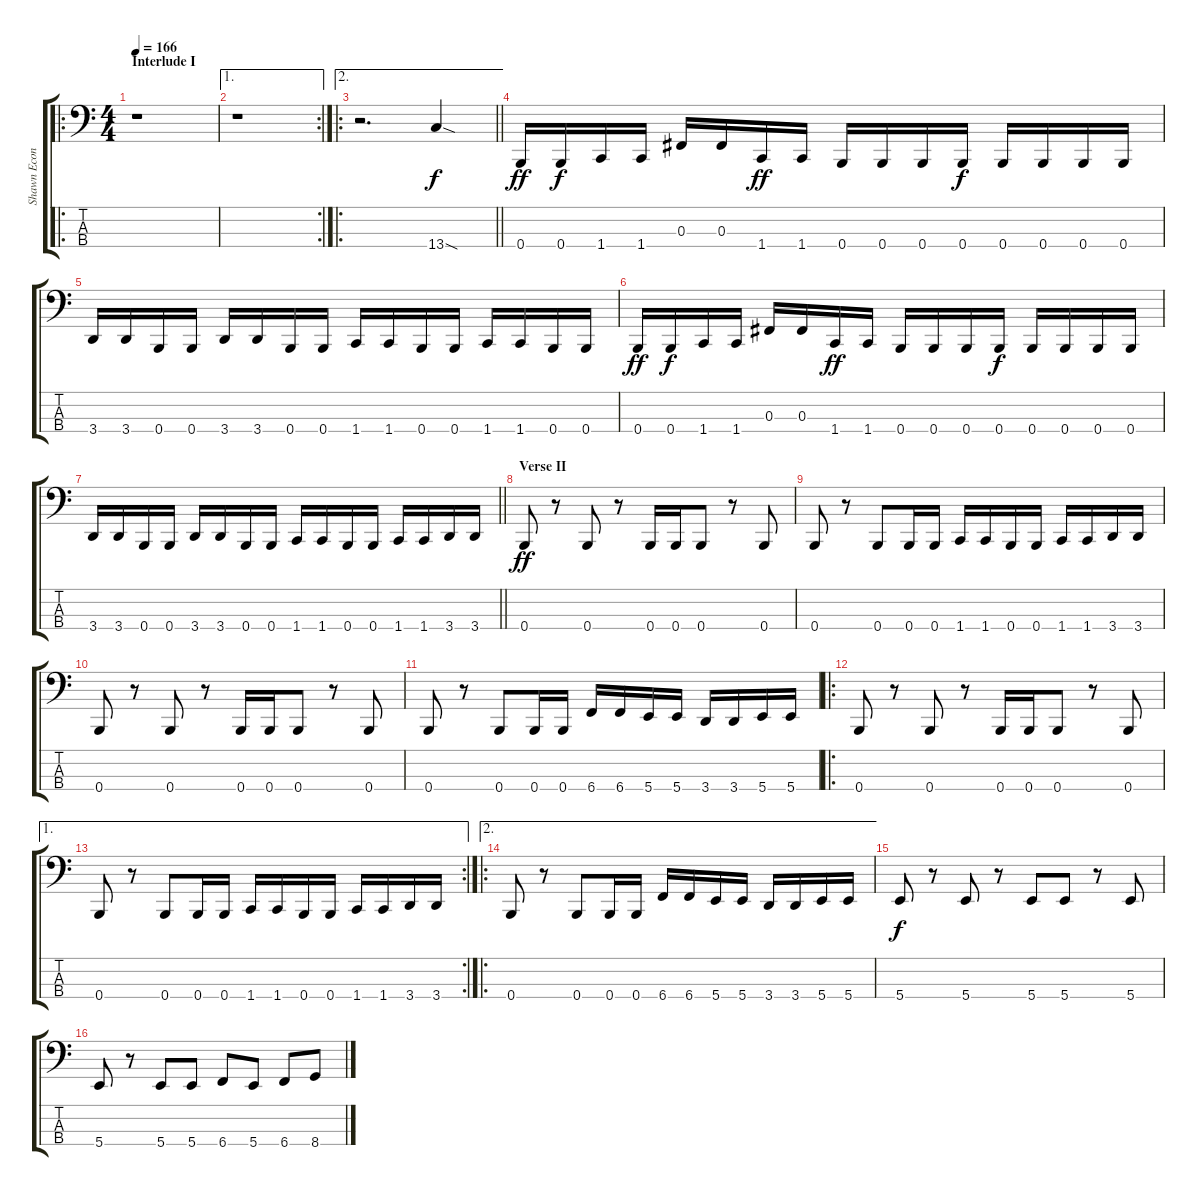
\track ("Shawn Economaki (Bass)" "Shawn Econ") {instrument electricbasspick}
\staff {score tabs}
\tuning (E2 B1 Gb1 B0) {hide}
\ro
\ts (4 4)
\section ("" "Interlude I")
\tempo 166
\clef f4
\ks c
r.1{dy f} |
\ae 1
\rc 2
r.1 |
\ae 2
\ro
\barLineRight lightlight
r.2{d} 13.4{sod}.4{volume 13} |
0.4.16{dy ff} 0.4.16{dy f} 1.4.16 1.4.16 0.3.16 0.3.16 1.4.16{dy ff} 1.4.16 0.4.16 0.4.16 0.4.16 0.4.16{dy f} 0.4.16 0.4.16 0.4.16 0.4.16 |
3.4.16 3.4.16 0.4.16 0.4.16 3.4.16 3.4.16 0.4.16 0.4.16 1.4.16 1.4.16 0.4.16 0.4.16 1.4.16 1.4.16 0.4.16 0.4.16 |
0.4.16{dy ff} 0.4.16{dy f} 1.4.16 1.4.16 0.3.16 0.3.16 1.4.16{dy ff} 1.4.16 0.4.16 0.4.16 0.4.16 0.4.16{dy f} 0.4.16 0.4.16 0.4.16 0.4.16 |
\barLineRight lightlight
3.4.16 3.4.16 0.4.16 0.4.16 3.4.16 3.4.16 0.4.16 0.4.16 1.4.16 1.4.16 0.4.16 0.4.16 1.4.16 1.4.16 3.4.16 3.4.16 |
\section ("" "Verse II")
0.4.8{dy ff volume 16} r.8 0.4.8 r.8 0.4.16 0.4.16 0.4.8 r.8 0.4.8 |
0.4.8 r.8 0.4.8 0.4.16 0.4.16 1.4.16 1.4.16 0.4.16 0.4.16 1.4.16 1.4.16 3.4.16 3.4.16 |
0.4.8 r.8 0.4.8 r.8 0.4.16 0.4.16 0.4.8 r.8 0.4.8 |
0.4.8 r.8 0.4.8 0.4.16 0.4.16 6.4.16 6.4.16 5.4.16 5.4.16 3.4.16 3.4.16 5.4.16 5.4.16 |
\ro
0.4.8 r.8 0.4.8 r.8 0.4.16 0.4.16 0.4.8 r.8 0.4.8 |
\ae 1
\rc 2
0.4.8 r.8 0.4.8 0.4.16 0.4.16 1.4.16 1.4.16 0.4.16 0.4.16 1.4.16 1.4.16 3.4.16 3.4.16 |
\ae 2
\ro
0.4.8 r.8 0.4.8 0.4.16 0.4.16 6.4.16 6.4.16 5.4.16 5.4.16 3.4.16 3.4.16 5.4.16 5.4.16 |
5.4.8{dy f} r.8 5.4.8 r.8 5.4.8 5.4.8 r.8 5.4.8 |
5.4.8 r.8 5.4.8 5.4.8 6.4.8 5.4.8 6.4.8 8.4.8
